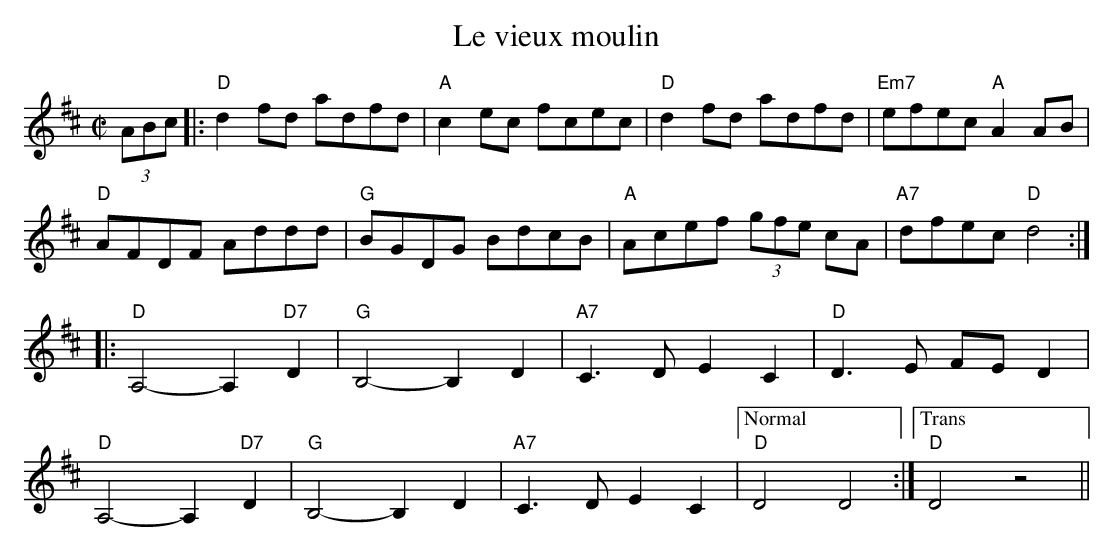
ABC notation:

X:1
T: Le vieux moulin
M: C|
L: 1/8
K: D
(3ABc |:\
"D"d2fd adfd | "A"c2ec fcec | "D"d2fd adfd | "Em7"efec "A"A2AB |
"D"AFDF Addd | "G"BGDG BdcB | "A"Acef (3gfe cA | "A7"dfec "D"d4 :|
|:\
"D"A,4-A,2 "D7"D2 | "G"B,4-B,2 D2 | "A7"C3D E2C2 | "D"D3E FE D2 |
"D"A,4-A,2 "D7"D2 | "G"B,4-B,2D2 | "A7"C3D E2C2 |["Normal" "D"D4 D4 :|]["Trans" "D"D4z4 ||
